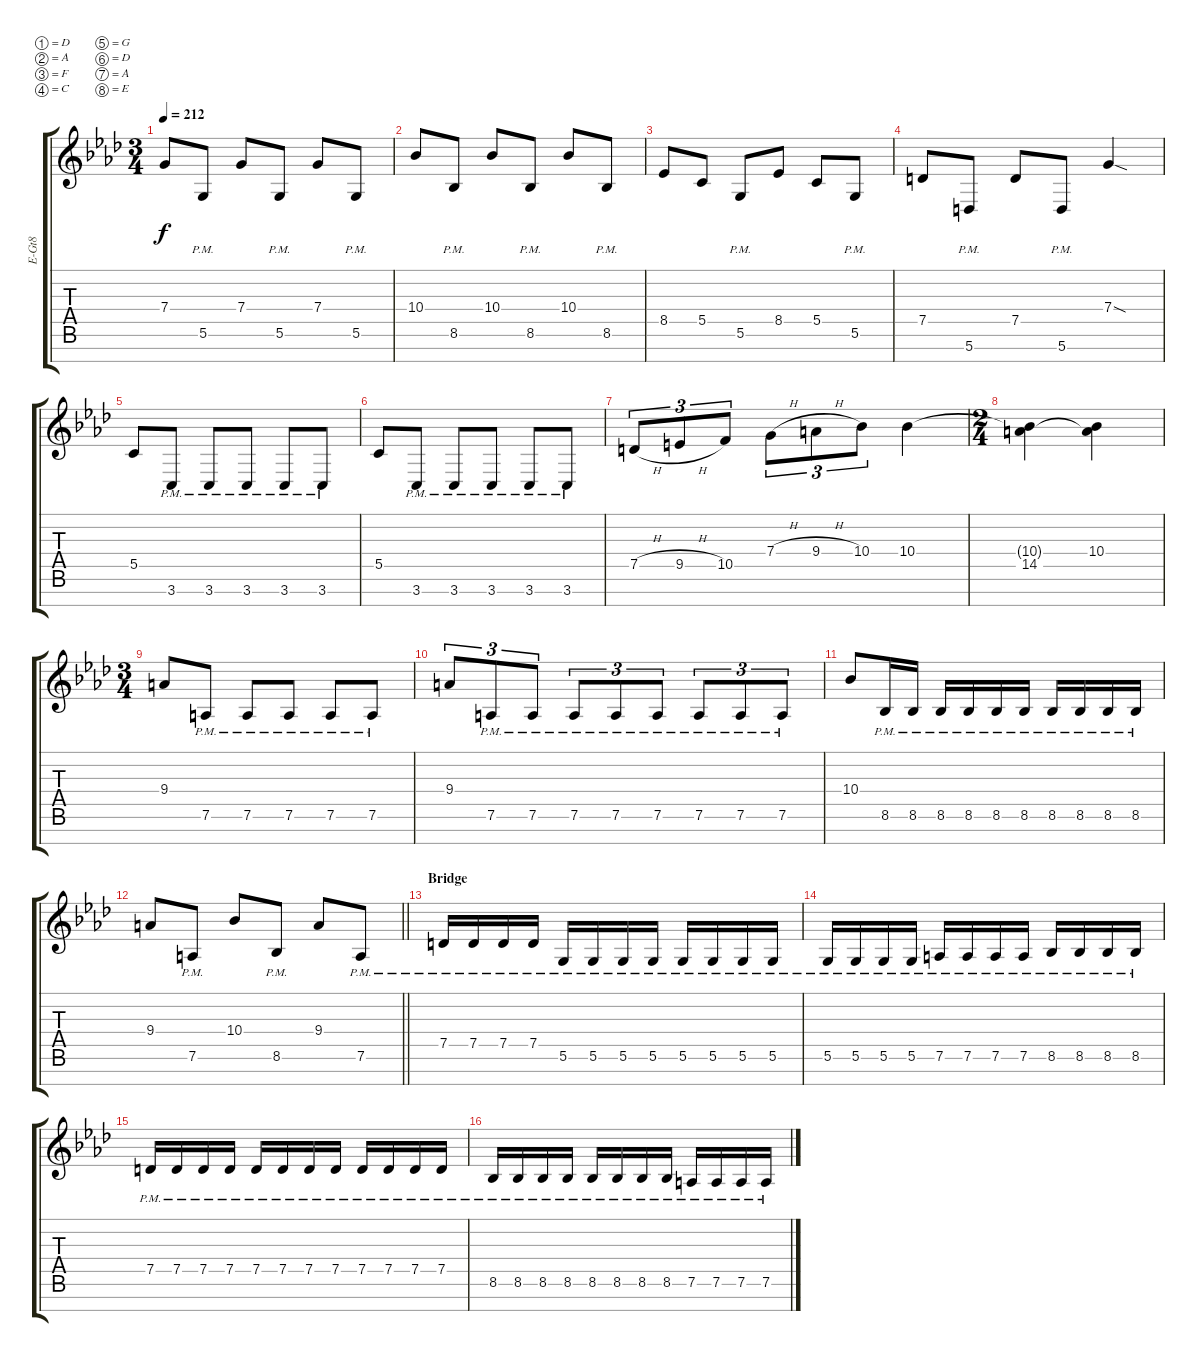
\bracketExtendMode groupsimilarinstruments
\otherSystemsTrackNameOrientation horizontal
\track ("Kevin Chartré" "E-Gt8") {instrument distortionguitar}
\staff {score tabs}
\tuning (D4 A3 F3 C3 G2 D2 A1 E1)
\ts (3 4)
\tempo 212
\clef g2
\ks ab
7.4{acc forcenatural}.8{dy f beam Up} 5.6{pm acc forcenatural}.8{beam Up} 7.4{acc forcenatural}.8{beam Up} 5.6{pm acc forcenatural}.8{beam Up} 7.4{acc forcenatural}.8{beam Up} 5.6{pm acc forcenatural}.8{beam Up} |
10.4{acc forcenatural}.8{beam Up} 8.6{pm acc forcenatural}.8{beam Up} 10.4{acc forcenatural}.8{beam Up} 8.6{pm acc forcenatural}.8{beam Up} 10.4{acc forcenatural}.8{beam Up} 8.6{pm acc forcenatural}.8{beam Up} |
8.5{acc forcenatural}.8{beam Up} 5.5{acc forcenatural}.8{beam Up} 5.6{pm acc forcenatural}.8{beam Up} 8.5{acc forcenatural}.8{beam Up} 5.5{acc forcenatural}.8{beam Up} 5.6{pm acc forcenatural}.8{beam Up} |
7.5{acc forcenatural}.8{beam Up} 5.7{pm acc forcenatural}.8{beam Up} 7.5{acc forcenatural}.8{beam Up} 5.7{pm acc forcenatural}.8{beam Up} 7.4{sod acc forcenatural}.4{beam Up} |
5.5{acc forcenatural}.8{beam Up} 3.7{pm acc forcenatural}.8{beam Up} 3.7{pm acc forcenatural}.8{beam Up} 3.7{pm acc forcenatural}.8{beam Up} 3.7{pm acc forcenatural}.8{beam Up} 3.7{pm acc forcenatural}.8{beam Up} |
5.5{acc forcenatural}.8{beam Up} 3.7{pm acc forcenatural}.8{beam Up} 3.7{pm acc forcenatural}.8{beam Up} 3.7{pm acc forcenatural}.8{beam Up} 3.7{pm acc forcenatural}.8{beam Up} 3.7{pm acc forcenatural}.8{beam Up} |
7.5{h acc forcenatural}.8{tu (3 2) beam Up} 9.5{h acc #}.8{tu (3 2) beam Up} 10.5{acc forcenatural}.8{tu (3 2) beam Up} 7.4{h acc forcenatural}.8{tu (3 2) beam Down} 9.4{h acc forcenatural}.8{tu (3 2) beam Down} 10.4{acc forcenatural}.8{tu (3 2) beam Down} 10.4{acc forcenatural}.4{beam Down} |
\ts (2 4)
\beaming (8 2 2 2 2)
(10.4{t acc forcenatural} 14.5{acc forcenatural}).4{beam Down} (10.4{acc forcenatural} 14.5{t acc forcenatural}).4{beam Down} |
\ts (3 4)
\beaming (8 2 2 2 2)
9.4{acc forcenatural}.8{beam Up} 7.6{pm acc forcenatural}.8{beam Up} 7.6{pm acc forcenatural}.8{beam Up} 7.6{pm acc forcenatural}.8{beam Up} 7.6{pm acc forcenatural}.8{beam Up} 7.6{pm acc forcenatural}.8{beam Up} |
9.4{acc forcenatural}.8{tu (3 2) beam Up} 7.6{pm acc forcenatural}.8{tu (3 2) beam Up} 7.6{pm acc forcenatural}.8{tu (3 2) beam Up} 7.6{pm acc forcenatural}.8{tu (3 2) beam Up} 7.6{pm acc forcenatural}.8{tu (3 2) beam Up} 7.6{pm acc forcenatural}.8{tu (3 2) beam Up} 7.6{pm acc forcenatural}.8{tu (3 2) beam Up} 7.6{pm acc forcenatural}.8{tu (3 2) beam Up} 7.6{pm acc forcenatural}.8{tu (3 2) beam Up} |
10.4{acc forcenatural}.8{beam Up} 8.6{pm acc forcenatural}.16{beam Up} 8.6{pm acc forcenatural}.16{beam Up} 8.6{pm acc forcenatural}.16{beam Up} 8.6{pm acc forcenatural}.16{beam Up} 8.6{pm acc forcenatural}.16{beam Up} 8.6{pm acc forcenatural}.16{beam Up} 8.6{pm acc forcenatural}.16{beam Up} 8.6{pm acc forcenatural}.16{beam Up} 8.6{pm acc forcenatural}.16{beam Up} 8.6{pm acc forcenatural}.16{beam Up} |
\barLineRight lightlight
9.4{acc forcenatural}.8{beam Up} 7.6{pm acc forcenatural}.8{beam Up} 10.4{acc forcenatural}.8{beam Up} 8.6{pm acc forcenatural}.8{beam Up} 9.4{acc forcenatural}.8{beam Up} 7.6{pm acc forcenatural}.8{beam Up} |
\section ("" "Bridge")
7.5{pm acc forcenatural}.16{beam Up} 7.5{pm acc forcenatural}.16{beam Up} 7.5{pm acc forcenatural}.16{beam Up} 7.5{pm acc forcenatural}.16{beam Up} 5.6{pm acc forcenatural}.16{beam Up} 5.6{pm acc forcenatural}.16{beam Up} 5.6{pm acc forcenatural}.16{beam Up} 5.6{pm acc forcenatural}.16{beam Up} 5.6{pm acc forcenatural}.16{beam Up} 5.6{pm acc forcenatural}.16{beam Up} 5.6{pm acc forcenatural}.16{beam Up} 5.6{pm acc forcenatural}.16{beam Up} |
5.6{pm acc forcenatural}.16{beam Up} 5.6{pm acc forcenatural}.16{beam Up} 5.6{pm acc forcenatural}.16{beam Up} 5.6{pm acc forcenatural}.16{beam Up} 7.6{pm acc forcenatural}.16{beam Up} 7.6{pm acc forcenatural}.16{beam Up} 7.6{pm acc forcenatural}.16{beam Up} 7.6{pm acc forcenatural}.16{beam Up} 8.6{pm acc forcenatural}.16{beam Up} 8.6{pm acc forcenatural}.16{beam Up} 8.6{pm acc forcenatural}.16{beam Up} 8.6{pm acc forcenatural}.16{beam Up} |
7.5{pm acc forcenatural}.16{beam Up} 7.5{pm acc forcenatural}.16{beam Up} 7.5{pm acc forcenatural}.16{beam Up} 7.5{pm acc forcenatural}.16{beam Up} 7.5{pm acc forcenatural}.16{beam Up} 7.5{pm acc forcenatural}.16{beam Up} 7.5{pm acc forcenatural}.16{beam Up} 7.5{pm acc forcenatural}.16{beam Up} 7.5{pm acc forcenatural}.16{beam Up} 7.5{pm acc forcenatural}.16{beam Up} 7.5{pm acc forcenatural}.16{beam Up} 7.5{pm acc forcenatural}.16{beam Up} |
8.6{pm acc forcenatural}.16{beam Up} 8.6{pm acc forcenatural}.16{beam Up} 8.6{pm acc forcenatural}.16{beam Up} 8.6{pm acc forcenatural}.16{beam Up} 8.6{pm acc forcenatural}.16{beam Up} 8.6{pm acc forcenatural}.16{beam Up} 8.6{pm acc forcenatural}.16{beam Up} 8.6{pm acc forcenatural}.16{beam Up} 7.6{pm acc forcenatural}.16{beam Up} 7.6{pm acc forcenatural}.16{beam Up} 7.6{pm acc forcenatural}.16{beam Up} 7.6{pm acc forcenatural}.16{beam Up}
